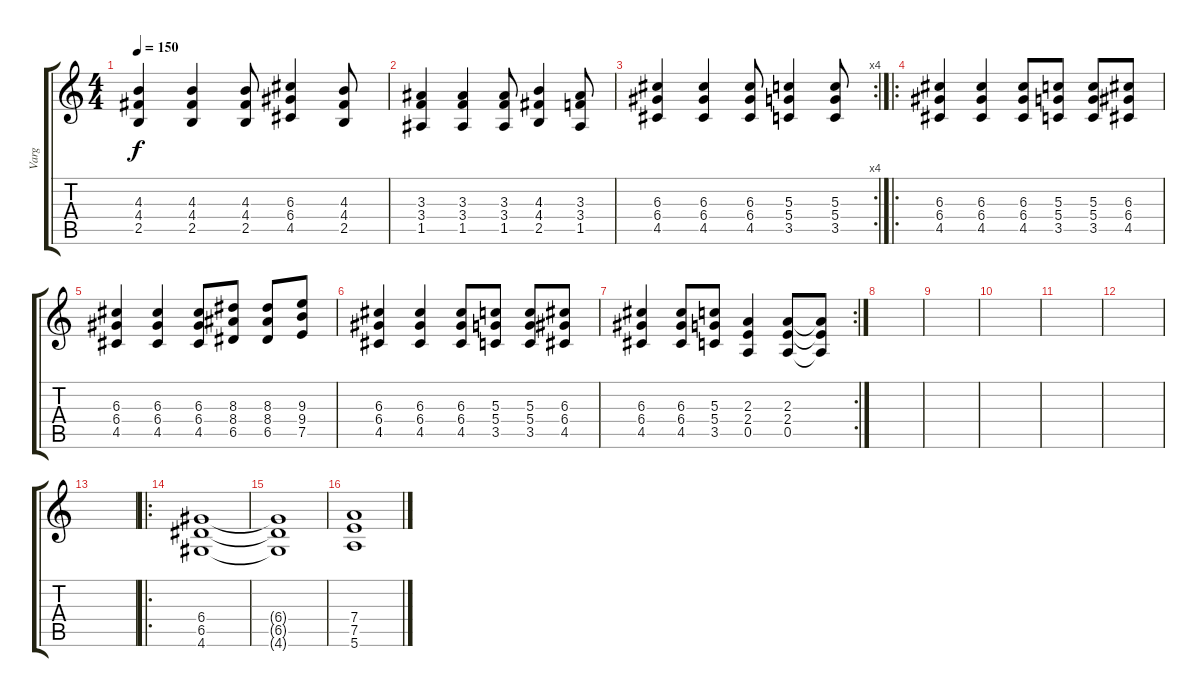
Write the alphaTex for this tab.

\track ("Varg" "Varg") {instrument distortionguitar}
\staff {score tabs}
\tuning (E4 B3 G3 D3 A2 E2) {hide}
\ts (4 4)
\tempo 150
\clef g2
\ks c
(4.3 4.4 2.5).4{dy f} (4.3 4.4 2.5).4 (4.3 4.4 2.5).8 (6.3 6.4 4.5).4 (4.3 4.4 2.5).8 |
(3.3 3.4 1.5).4 (3.3 3.4 1.5).4 (3.3 3.4 1.5).8 (4.3 4.4 2.5).4 (3.3 3.4 1.5).8 |
\rc 4
(6.3 6.4 4.5).4 (6.3 6.4 4.5).4 (6.3 6.4 4.5).8 (5.3 5.4 3.5).4 (5.3 5.4 3.5).8 |
\ro
(6.3 6.4 4.5).4 (6.3 6.4 4.5).4 (6.3 6.4 4.5).8 (5.3 5.4 3.5).8 (5.3 5.4 3.5).8 (6.3 6.4 4.5).8 |
(6.3 6.4 4.5).4 (6.3 6.4 4.5).4 (6.3 6.4 4.5).8 (8.3 8.4 6.5).8 (8.3 8.4 6.5).8 (9.3 9.4 7.5).8 |
(6.3 6.4 4.5).4 (6.3 6.4 4.5).4 (6.3 6.4 4.5).8 (5.3 5.4 3.5).8 (5.3 5.4 3.5).8 (6.3 6.4 4.5).8 |
\rc 2
(6.3 6.4 4.5).4 (6.3 6.4 4.5).8 (5.3 5.4 3.5).8 (2.3 2.4 0.5).4 (2.3 2.4 0.5).8 (2.3{t} 2.4{t} 0.5{t}).8 |
|
|
|
|
|
|
\ro
(6.4 6.5 4.6).1{volume 10} |
(6.4{t} 6.5{t} 4.6{t}).1 |
(7.4 7.5 5.6).1
